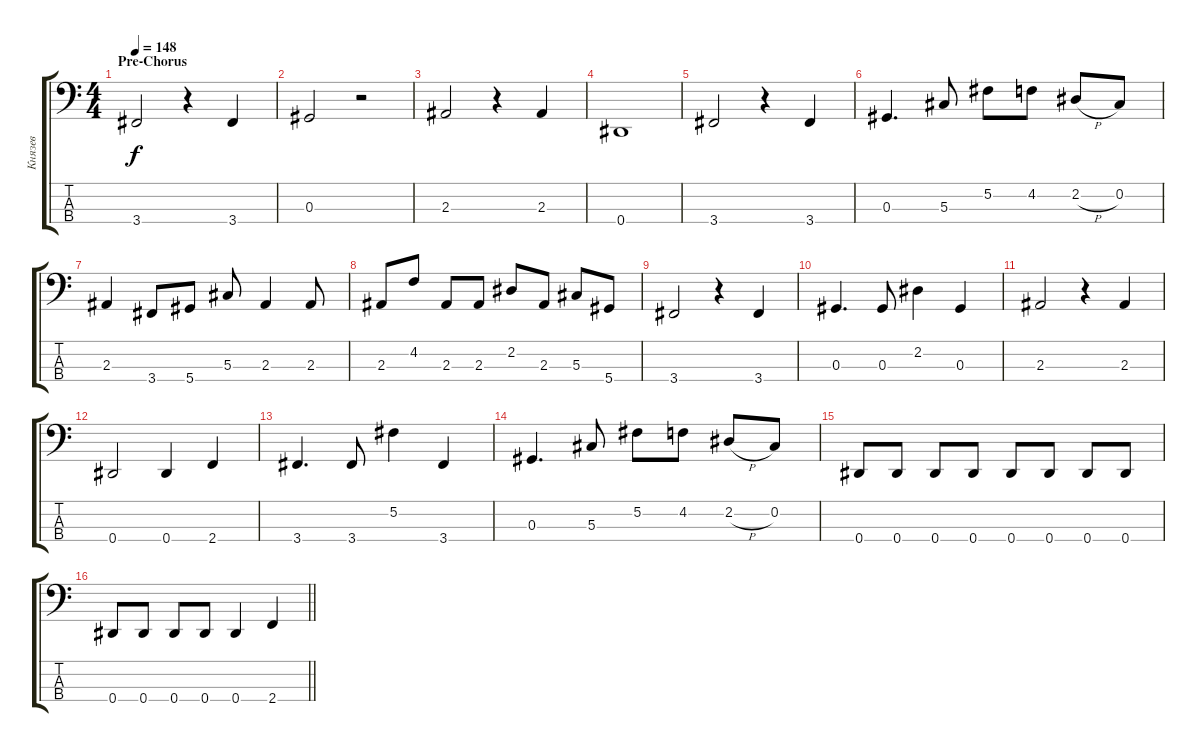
\track ("Князев" "Князев") {instrument electricbassfinger}
\staff {score tabs}
\tuning (Gb2 Db2 Ab1 Eb1) {hide}
\ts (4 4)
\section ("" "Pre-Chorus ")
\tempo 148
\clef f4
\ks c
3.4.2{dy f} r.4 3.4.4 |
0.3.2 r.2 |
2.3.2 r.4 2.3.4 |
0.4.1 |
3.4.2 r.4 3.4.4 |
0.3.4{d} 5.3.8 5.2.8 4.2.8 2.2{h}.8 0.2.8 |
2.3.4 3.4.8 5.4.8 5.3.8 2.3.4 2.3.8 |
2.3.8 4.2.8 2.3.8 2.3.8 2.2.8 2.3.8 5.3.8 5.4.8 |
3.4.2 r.4 3.4.4 |
0.3.4{d} 0.3.8 2.2.4 0.3.4 |
2.3.2 r.4 2.3.4 |
0.4.2 0.4.4 2.4.4 |
3.4.4{d} 3.4.8 5.2.4 3.4.4 |
0.3.4{d} 5.3.8 5.2.8 4.2.8 2.2{h}.8 0.2.8 |
0.4.8 0.4.8 0.4.8 0.4.8 0.4.8 0.4.8 0.4.8 0.4.8 |
\barLineRight lightlight
0.4.8 0.4.8 0.4.8 0.4.8 0.4.4 2.4.4
